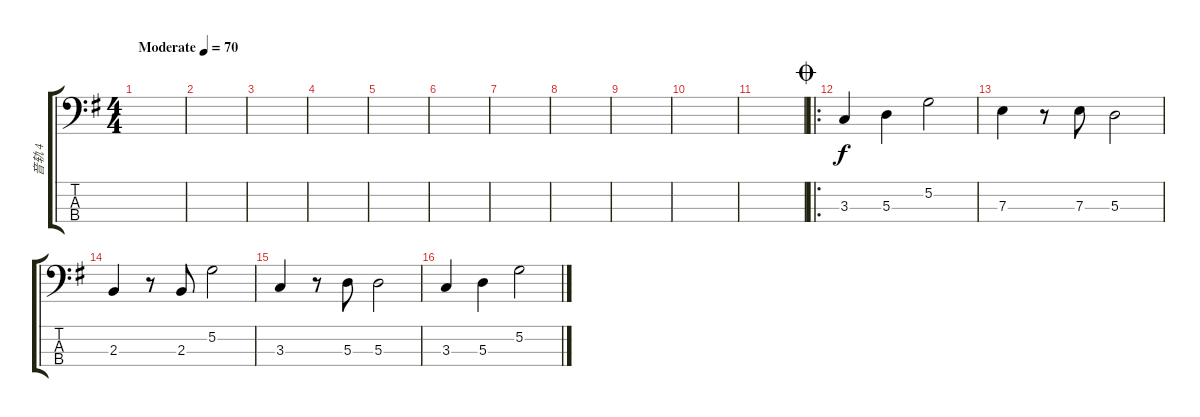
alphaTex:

\track ("音轨 4" "音轨 4") {solo instrument electricbassfinger}
\staff {score tabs}
\tuning (G2 D2 A1 E1) {hide}
\ts (4 4)
\tempo (70 "Moderate")
\clef f4
\ks g
|
|
|
|
|
|
|
|
|
|
|
\ro
\jump coda
3.3.4 5.3.4 5.2.2 |
7.3.4 r.8 7.3.8 5.3.2 |
2.3.4 r.8 2.3.8 5.2.2 |
3.3.4 r.8 5.3.8 5.3.2 |
3.3.4 5.3.4 5.2.2
